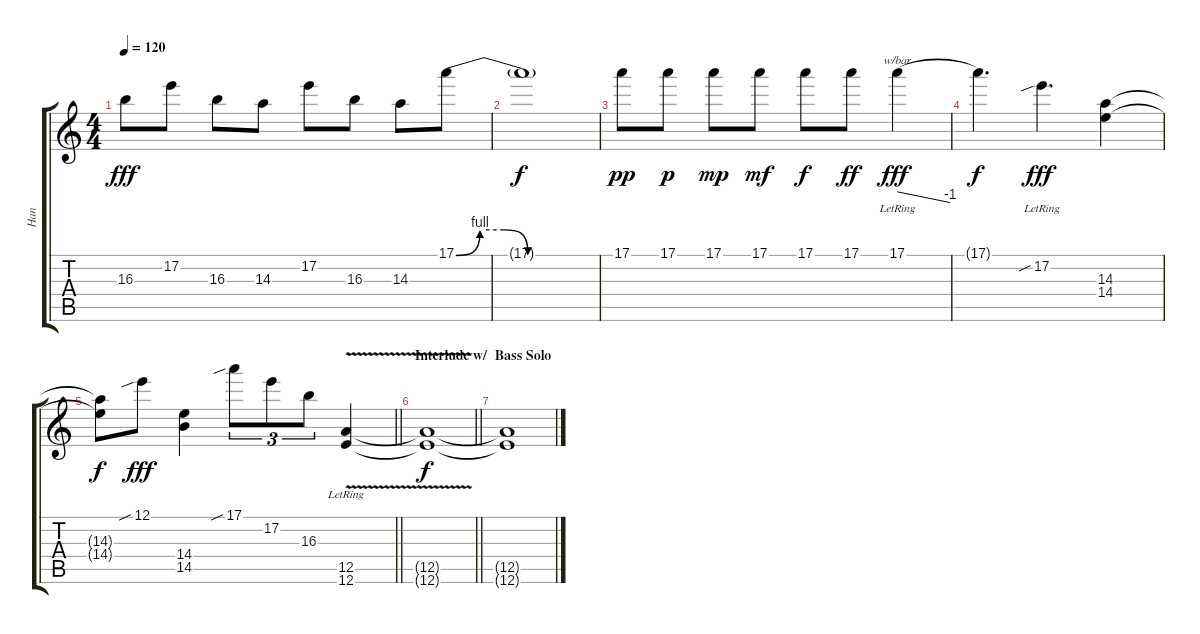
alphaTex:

\track ("Han" "Han") {instrument overdrivenguitar}
\staff {score tabs}
\tuning (E4 B3 G3 D3 A2 E2) {hide}
\ts (4 4)
\tempo 120
\clef g2
\ks c
16.3.8{dy fff} 17.2.8 16.3.8 14.3.8 17.2.8 16.3.8 14.3.8 17.1{be (custom 0 0 10 4 20 4 30 0 60 0)}.8 |
17.1{t}.1{dy f} |
17.1.8{dy pp} 17.1.8{dy p} 17.1.8{dy mp} 17.1.8{dy mf} 17.1.8{dy f} 17.1.8{dy ff} 17.1{lr}.4{tbe (dive default 0 0 60 -4) dy fff} |
17.1{t}.4{d dy f} 17.2{sib lr}.4{d dy fff} (14.3 14.4).4 |
\barLineRight lightlight
(14.3{t} 14.4{t}).8{dy f} 12.1{sib}.8{dy fff} (14.4 14.5).4 17.1{sib}.8{tu (3 2)} 17.2.8{tu (3 2)} 16.3.8{tu (3 2)} (12.5{v} 12.6{v lr}).4 |
\section ("" "Interlude w/")
\barLineRight lightlight
(12.5{t} 12.6{t}).1{dy f} |
\section ("" "Bass Solo")
(12.5{t} 12.6{t}).1
